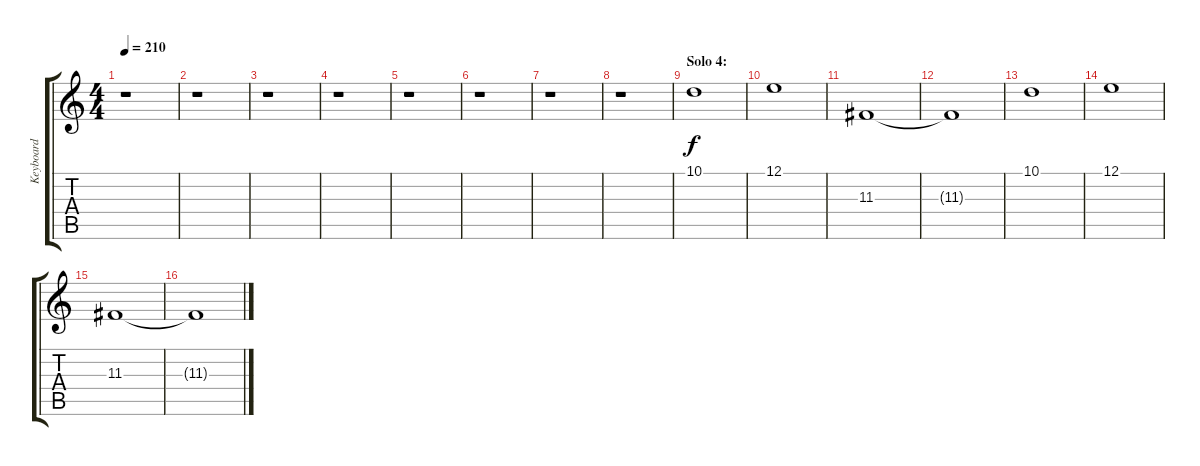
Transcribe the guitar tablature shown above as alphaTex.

\track ("Keyboard" "Keyboard") {instrument stringensemble1}
\staff {score tabs}
\tuning (E4 B3 G3 D3 A2 E2) {hide}
\ts (4 4)
\tempo 210
\clef g2
\ks c
r.1{dy f} |
r.1 |
r.1 |
r.1 |
r.1 |
r.1 |
r.1 |
r.1 |
\section ("" "Solo 4:")
10.1.1 |
12.1.1 |
11.3.1 |
11.3{t}.1 |
10.1.1 |
12.1.1 |
11.3.1 |
11.3{t}.1
